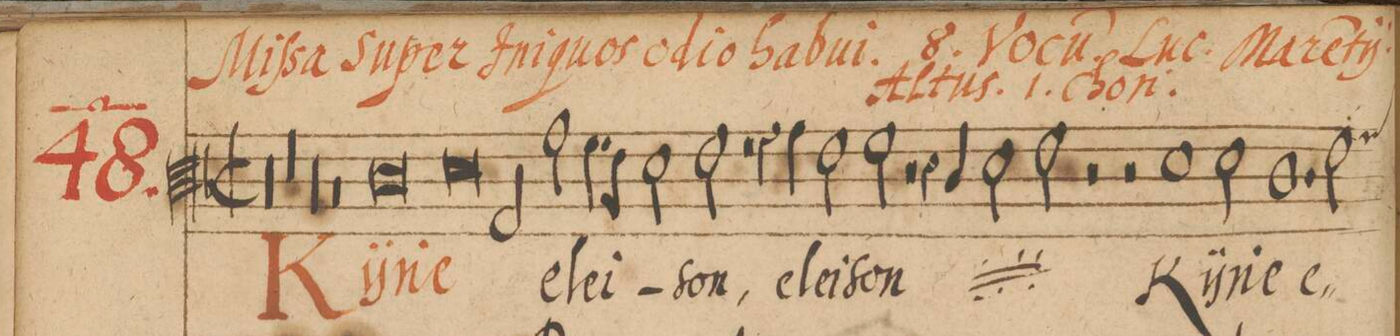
**kern	**text
*I"Altus 1. Chori.	*
*clefC3	*
*k[b-]	*
*met(C|)	*
*M2/1	*
00r	.
=2-	=2-
=3-	=3-
00r	.
=4-	=4-
=5-	=5-
00r	.
=6-	=6-
=7-	=7-
0r	.
*	*color:red
=8-	=8-
0c	Kÿ-
=9-	=9-
0d	-ri-
=10-	=10-
2G/	-e
*	*color:auto
2g\	e-
4.f\	-lei-
8e\	.
2d\	.
=11-	=11-
2e\	-son,
2r	.
4r	.
4g\	e-
2e\	-lei-
=12-	=12-
2f\	-son
2r	.
4r	.
*	*ij
4c/	e-
2d\	-lei-
=13-	=13-
2e\	-son
*	*Xij
2r	.
2r	.
1d\	Kÿ-
=14-	=14-
2d\	-ri-
1.c	-e
=15-	=15-
.	e-
2e\	-lei-
*custos:f	*
*-	*-
